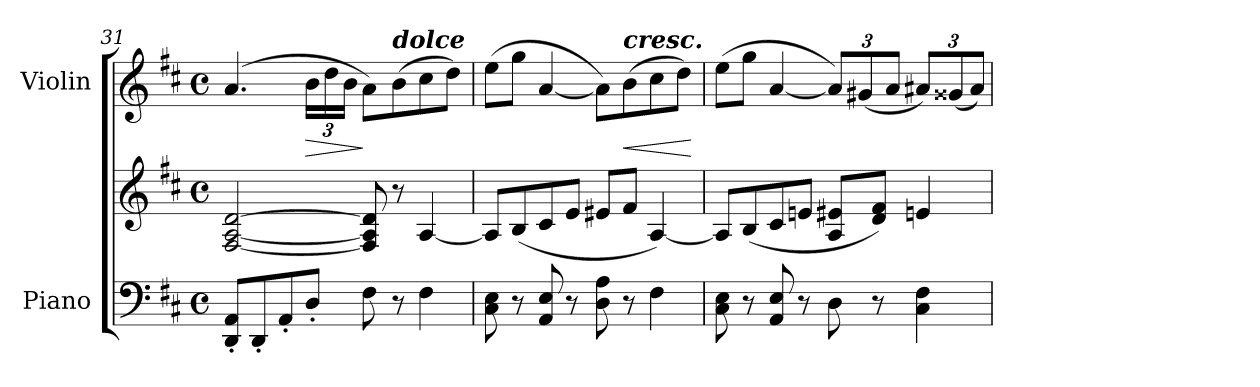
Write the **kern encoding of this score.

**kern	**kern	**kern	**dynam
*part2	*part2	*part1	*part1
*staff3	*staff2	*staff1	*staff1
*I"Piano	*	*I"Violin	*
*I'Pno.	*	*I'Vln.	*
!!LO:PB:g=z
*clefF4	*clefG2	*clefG2	*
*k[f#c#]	*k[f#c#]	*k[f#c#]	*
*M4/4	*M4/4	*M4/4	*
*met(c)	*met(c)	*met(c)	*
=31	=31	=31	=31
8DD/' 8AA/'L	[2F#/ [2A/ [2d/	(4.a/	.
8DD'/	.	.	.
8AA'/	.	.	.
*	*	*Xbrackettup	*
!	!	!	!LO:HP:b
8D'/J	.	24b\LL	>
.	.	24dd\	.
.	.	24b\JJ	.
8F#\	8F#/] 8A/] 8d/]	8a\L)	]
!	!	!LO:TX:a:Bi:t=dolce	!
8r	8r	(8b\	.
4F#\	[4A/	8cc#\	.
.	.	8dd\J)	.
=32	=32	=32	=32
8C#\ 8E\	8A/L]	(8ee\L	.
8r	(8B/	8gg\J	.
8AA/ 8E/	8c#/	[4a/	.
8r	8e/J	.	.
8D\ 8A\	8e#X/L	8a\L])	.
!	!	!LO:TX:a:Bi:t=cresc.	!
!	!	!	!LO:HP:b
8r	8f#/J	(8b\	<
4F#\	[4A/)	8cc#\	.
.	.	8dd\J)	.
.	.	.	[
=33	=33	=33	=33
8C#\ 8E\	8A/L]	(8ee\L	.
8r	(8B/	8gg\J	.
8AA/ 8E/	8c#/	[4a/	.
8r	8en/J	.	.
8D\	8A/ 8e#X/L	12a/L])	.
.	.	(12g#X/	.
8r	8d/ 8f#/J)	.	.
.	.	12a/J	.
4C#\ 4F#\	4en/	12a#X/L)	.
.	.	(12g##X/	.
.	.	12a#/J)	.
=	=	=	=
*-	*-	*-	*-
